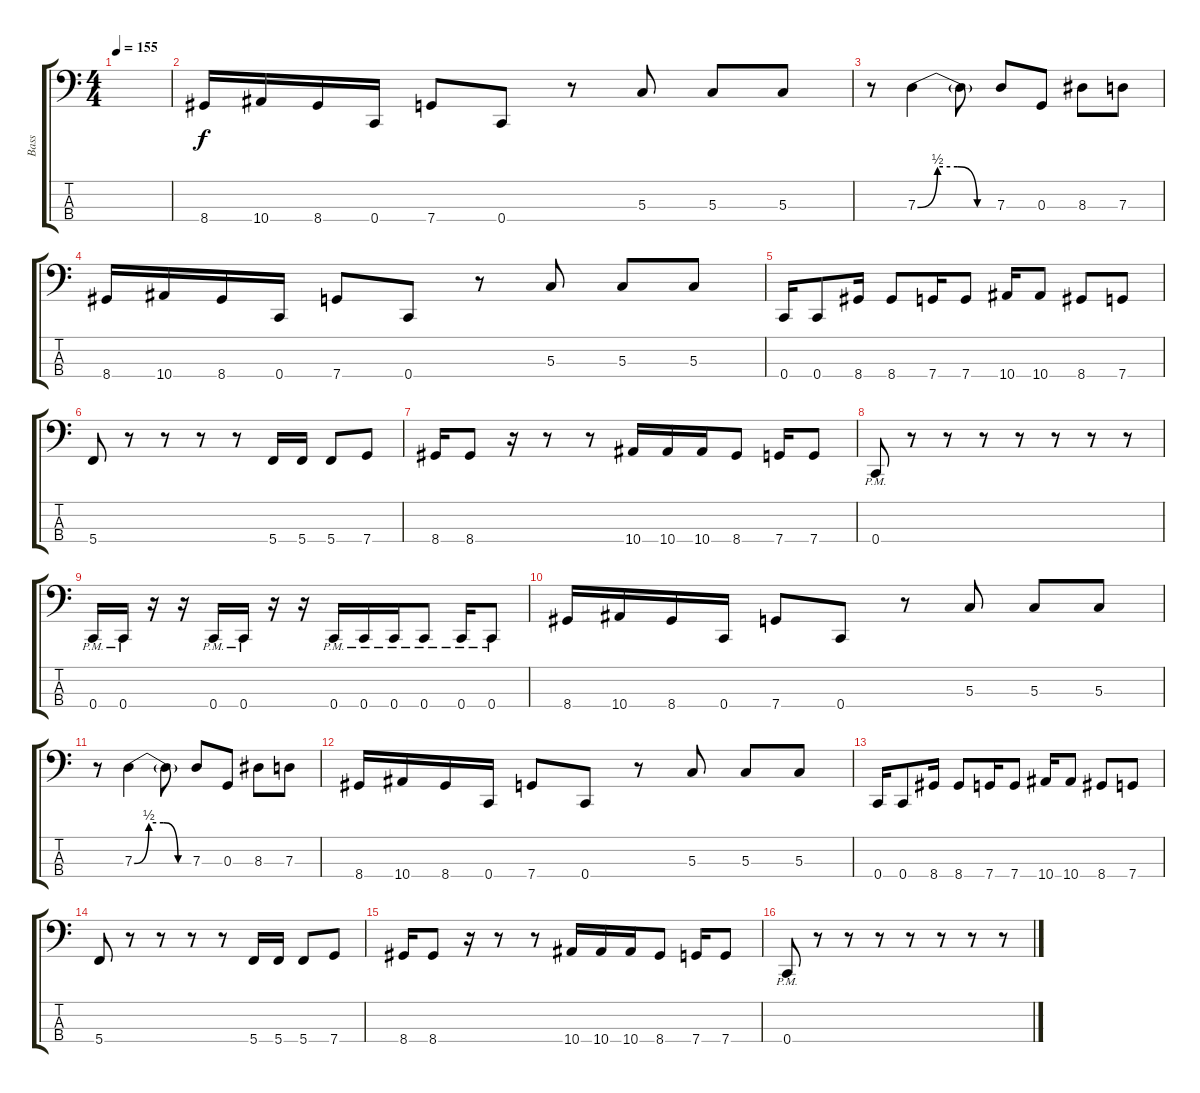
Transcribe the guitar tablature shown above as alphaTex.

\track ("Bass" "Bass") {instrument electricbassfinger}
\staff {score tabs}
\tuning (F2 C2 G1 C1) {hide}
\ts (4 4)
\tempo 155
\clef f4
\ks c
|
8.4.16 10.4.16 8.4.16 0.4.16 7.4.8 0.4.8 r.8 5.3.8 5.3.8 5.3.8 |
r.8 7.3{be (custom 0 0 15 2 30 2 45 0 60 0)}.4 7.3{t}.8 7.3.8 0.3.8 8.3.8 7.3.8 |
8.4.16 10.4.16 8.4.16 0.4.16 7.4.8 0.4.8 r.8 5.3.8 5.3.8 5.3.8 |
0.4.16 0.4.8 8.4.16 8.4.8 7.4.16 7.4.8 10.4.16 10.4.8 8.4.8 7.4.8 |
5.4.8 r.8 r.8 r.8 r.8 5.4.16 5.4.16 5.4.8 7.4.8 |
8.4.16 8.4.8 r.16 r.8 r.8 10.4.16 10.4.16 10.4.16 8.4.8 7.4.16 7.4.8 |
0.4{pm}.8 r.8 r.8 r.8 r.8 r.8 r.8 r.8 |
0.4{pm}.16 0.4{pm}.16 r.16 r.16 0.4{pm}.16 0.4{pm}.16 r.16 r.16 0.4{pm}.16 0.4{pm}.16 0.4{pm}.16 0.4{pm}.8 0.4{pm}.16 0.4{pm}.8 |
8.4.16 10.4.16 8.4.16 0.4.16 7.4.8 0.4.8 r.8 5.3.8 5.3.8 5.3.8 |
r.8 7.3{be (custom 0 0 15 2 30 2 45 0 60 0)}.4 7.3{t}.8 7.3.8 0.3.8 8.3.8 7.3.8 |
8.4.16 10.4.16 8.4.16 0.4.16 7.4.8 0.4.8 r.8 5.3.8 5.3.8 5.3.8 |
0.4.16 0.4.8 8.4.16 8.4.8 7.4.16 7.4.8 10.4.16 10.4.8 8.4.8 7.4.8 |
5.4.8 r.8 r.8 r.8 r.8 5.4.16 5.4.16 5.4.8 7.4.8 |
8.4.16 8.4.8 r.16 r.8 r.8 10.4.16 10.4.16 10.4.16 8.4.8 7.4.16 7.4.8 |
0.4{pm}.8 r.8 r.8 r.8 r.8 r.8 r.8 r.8
